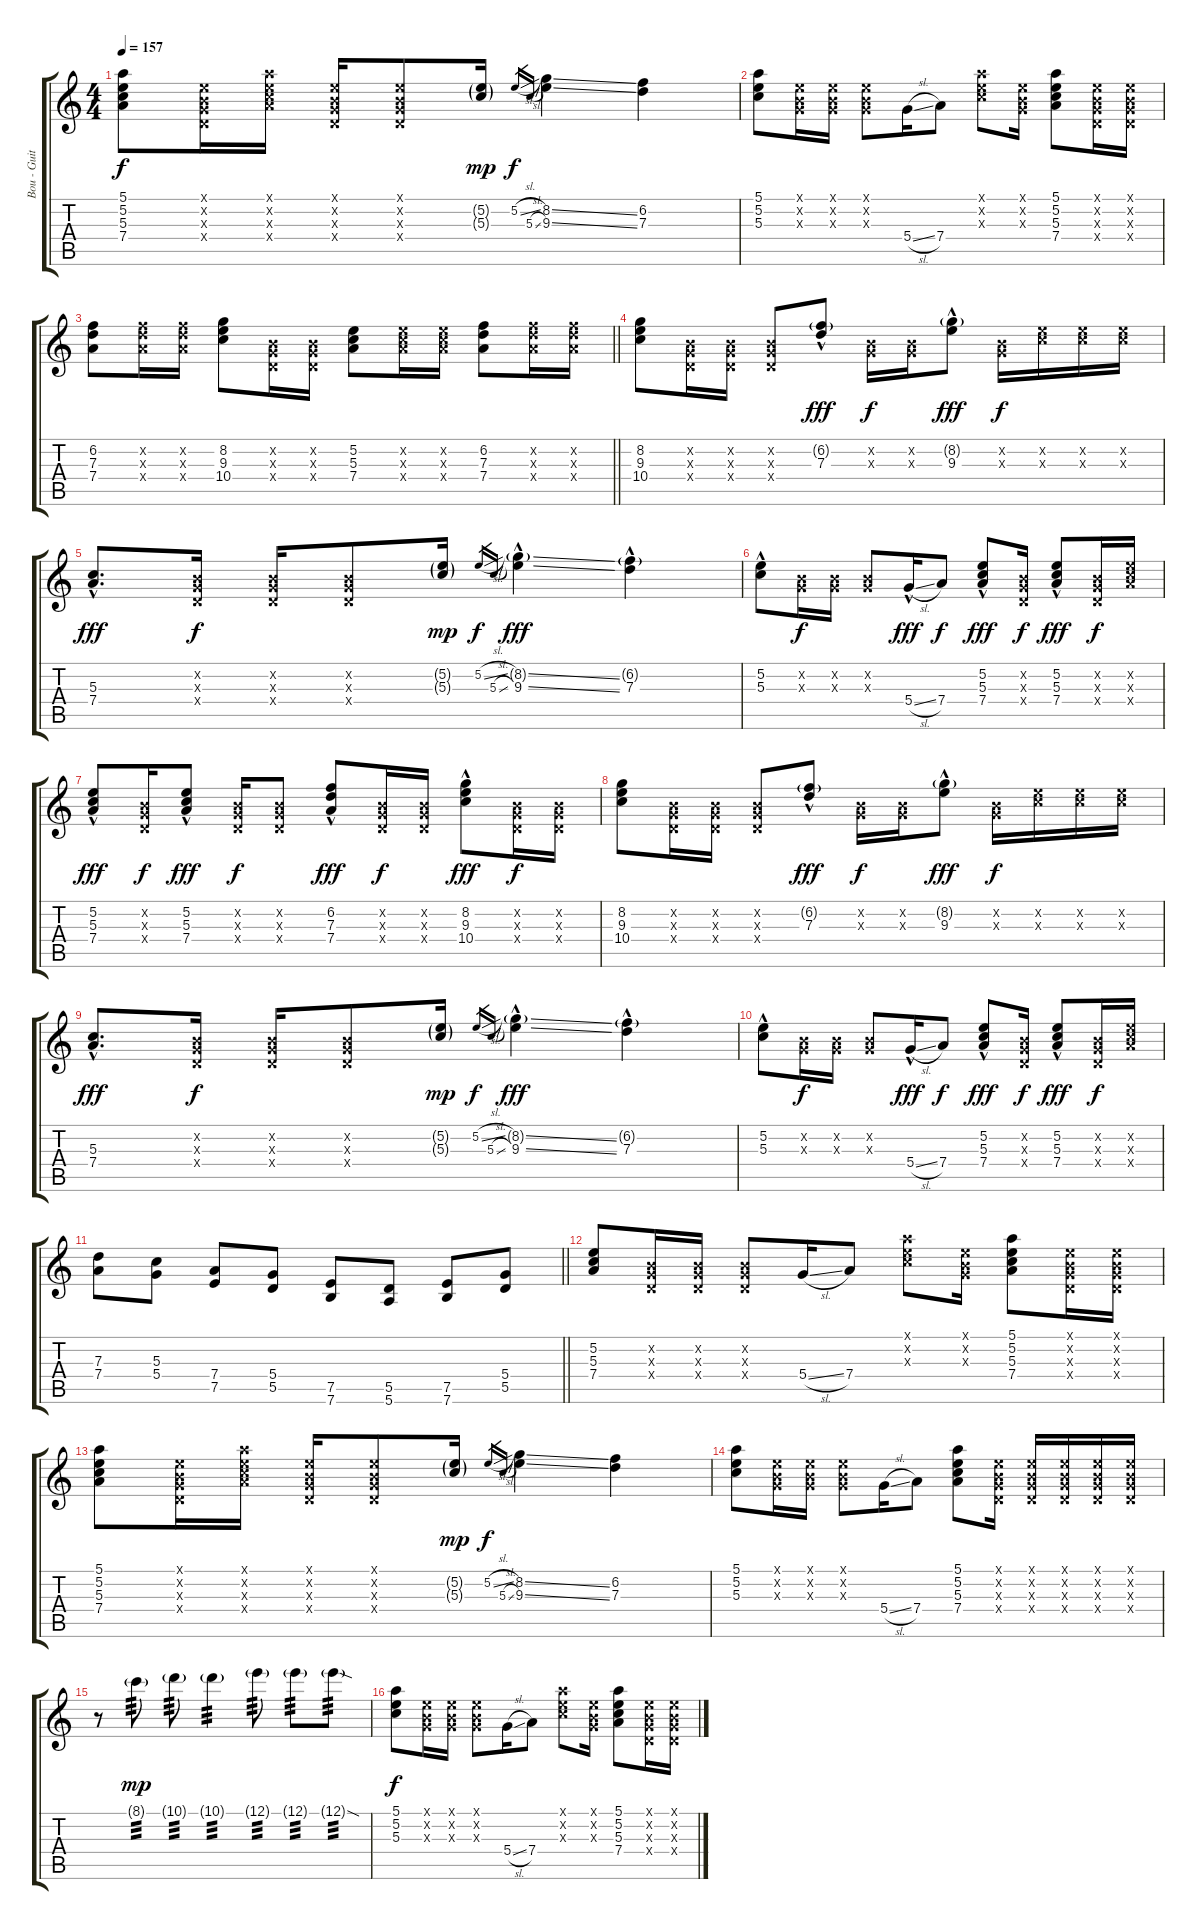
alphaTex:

\track ("Bou - Guitar 1" "Bou - Guit") {instrument electricguitarclean}
\staff {score tabs}
\tuning (E4 B3 G3 D3 A2 E2) {hide}
\ts (4 4)
\tempo 157
\clef g2
\ks c
(5.1 5.2 5.3 7.4).8{dy f} (0.1{x} 0.2{x} 0.3{x} 0.4{x}).16 (5.1{x} 5.2{x} 5.3{x} 7.4{x}).16 (0.1{x} 0.2{x} 0.3{x} 0.4{x}).16 (0.1{x} 0.2{x} 0.3{x} 0.4{x}).8 (5.2{g} 5.3{g}).16{dy mp} 5.2{sl}.16{gr dy f} 5.3{sl}.16{gr} (8.2{ss} 9.3{ss}).4 (6.2 7.3).4 |
(5.1 5.2 5.3).8{volume 12} (0.1{x} 0.2{x} 0.3{x}).16 (0.1{x} 0.2{x} 0.3{x}).16 (0.1{x} 0.2{x} 0.3{x}).8 5.4{sl}.16 7.4.8 (5.1{x} 5.2{x} 5.3{x}).8 (0.1{x} 0.2{x} 0.3{x}).16 (5.1 5.2 5.3 7.4).8 (0.1{x} 0.2{x} 0.3{x} 0.4{x}).16 (0.1{x} 0.2{x} 0.3{x} 0.4{x}).16 |
\barLineRight lightlight
(6.2 7.3 7.4).8 (6.2{x} 7.3{x} 7.4{x}).16 (6.2{x} 7.3{x} 7.4{x}).16 (8.2 9.3 10.4).8 (0.2{x} 0.3{x} 0.4{x}).16 (0.2{x} 0.3{x} 0.4{x}).16 (5.2 5.3 7.4).8 (5.2{x} 5.3{x} 7.4{x}).16 (5.2{x} 5.3{x} 7.4{x}).16 (6.2 7.3 7.4).8 (6.2{x} 7.3{x} 7.4{x}).16 (6.2{x} 7.3{x} 7.4{x}).16 |
\section ("" "")
(8.2 9.3 10.4).8{volume 10} (0.2{x} 0.3{x} 0.4{x}).16 (0.2{x} 0.3{x} 0.4{x}).16 (0.2{x} 0.3{x} 0.4{x}).8 (6.2{g} 7.3{hac}).8{dy fff} (0.2{x} 0.3{x}).16{dy f} (0.2{x} 0.3{x}).16 (8.2{g} 9.3{hac}).8{dy fff} (0.2{x} 0.3{x}).16{dy f} (5.2{x} 5.3{x}).16 (5.2{x} 5.3{x}).16 (5.2{x} 5.3{x}).16 |
(5.3 7.4{hac}).8{d dy fff} (0.2{x} 0.3{x} 0.4{x}).16{dy f} (0.2{x} 0.3{x} 0.4{x}).16 (0.2{x} 0.3{x} 0.4{x}).8 (5.2{g} 5.3{g}).16{dy mp} 5.2{sl}.16{gr dy f} 5.3{sl}.16{gr} (8.2{ss g} 9.3{ss hac}).4{dy fff} (6.2{g} 7.3{hac}).4 |
(5.2 5.3{hac}).8 (0.2{x} 0.3{x}).16{dy f} (0.2{x} 0.3{x}).16 (0.2{x} 0.3{x}).8 5.4{sl hac}.16{dy fff} 7.4.8{dy f} (5.2 5.3 7.4{hac}).8{dy fff} (0.2{x} 0.3{x} 0.4{x}).16{dy f} (5.2 5.3 7.4{hac}).8{dy fff} (0.2{x} 0.3{x} 0.4{x}).16{dy f} (5.2{x} 5.3{x} 7.4{x}).16 |
(5.2 5.3 7.4{hac}).8{dy fff} (0.2{x} 0.3{x} 0.4{x}).16{dy f} (5.2 5.3 7.4{hac}).8{dy fff} (0.2{x} 0.3{x} 0.4{x}).16{dy f} (0.2{x} 0.3{x} 0.4{x}).8 (6.2 7.3 7.4{hac}).8{dy fff} (0.2{x} 0.3{x} 0.4{x}).16{dy f} (0.2{x} 0.3{x} 0.4{x}).16 (8.2 9.3 10.4{hac}).8{dy fff} (0.2{x} 0.3{x} 0.4{x}).16{dy f} (0.2{x} 0.3{x} 0.4{x}).16 |
(8.2 9.3 10.4).8{volume 8} (0.2{x} 0.3{x} 0.4{x}).16 (0.2{x} 0.3{x} 0.4{x}).16 (0.2{x} 0.3{x} 0.4{x}).8 (6.2{g} 7.3{hac}).8{dy fff} (0.2{x} 0.3{x}).16{dy f} (0.2{x} 0.3{x}).16 (8.2{g} 9.3{hac}).8{dy fff} (0.2{x} 0.3{x}).16{dy f} (5.2{x} 5.3{x}).16 (5.2{x} 5.3{x}).16 (5.2{x} 5.3{x}).16 |
(5.3 7.4{hac}).8{d dy fff} (0.2{x} 0.3{x} 0.4{x}).16{dy f} (0.2{x} 0.3{x} 0.4{x}).16 (0.2{x} 0.3{x} 0.4{x}).8 (5.2{g} 5.3{g}).16{dy mp} 5.2{sl}.16{gr dy f} 5.3{sl}.16{gr} (8.2{ss g} 9.3{ss hac}).4{dy fff} (6.2{g} 7.3{hac}).4 |
(5.2 5.3{hac}).8 (0.2{x} 0.3{x}).16{dy f} (0.2{x} 0.3{x}).16 (0.2{x} 0.3{x}).8 5.4{sl hac}.16{dy fff} 7.4.8{dy f} (5.2 5.3 7.4{hac}).8{dy fff} (0.2{x} 0.3{x} 0.4{x}).16{dy f} (5.2 5.3 7.4{hac}).8{dy fff} (0.2{x} 0.3{x} 0.4{x}).16{dy f} (5.2{x} 5.3{x} 7.4{x}).16 |
\barLineRight lightlight
(7.3 7.4).8 (5.3 5.4).8 (7.4 7.5).8 (5.4 5.5).8 (7.5 7.6).8 (5.5 5.6).8 (7.5 7.6).8 (5.4 5.5).8 |
\section ("" "")
(5.2 5.3 7.4).8{volume 6} (0.2{x} 0.3{x} 0.4{x}).16 (0.2{x} 0.3{x} 0.4{x}).16 (0.2{x} 0.3{x} 0.4{x}).8 5.4{sl}.16 7.4.8 (5.1{x} 5.2{x} 5.3{x}).8 (0.1{x} 0.2{x} 0.3{x}).16 (5.1 5.2 5.3 7.4).8 (0.1{x} 0.2{x} 0.3{x} 0.4{x}).16 (0.1{x} 0.2{x} 0.3{x} 0.4{x}).16 |
(5.1 5.2 5.3 7.4).8 (0.1{x} 0.2{x} 0.3{x} 0.4{x}).16 (5.1{x} 5.2{x} 5.3{x} 7.4{x}).16 (0.1{x} 0.2{x} 0.3{x} 0.4{x}).16 (0.1{x} 0.2{x} 0.3{x} 0.4{x}).8 (5.2{g} 5.3{g}).16{dy mp} 5.2{sl}.16{gr dy f} 5.3{sl}.16{gr} (8.2{ss} 9.3{ss}).4 (6.2 7.3).4 |
(5.1 5.2 5.3).8{volume 4} (0.1{x} 0.2{x} 0.3{x}).16 (0.1{x} 0.2{x} 0.3{x}).16 (0.1{x} 0.2{x} 0.3{x}).8 5.4{sl}.16 7.4.8 (5.1 5.2 5.3 7.4).8 (0.1{x} 0.2{x} 0.3{x} 0.4{x}).16 (0.1{x} 0.2{x} 0.3{x} 0.4{x}).16 (0.1{x} 0.2{x} 0.3{x} 0.4{x}).16 (0.1{x} 0.2{x} 0.3{x} 0.4{x}).16 (0.1{x} 0.2{x} 0.3{x} 0.4{x}).16 |
r.8 8.1{g}.8{tp 3 dy mp} 10.1{g}.8{tp 3} 10.1{g}.4{tp 3} 12.1{g}.8{tp 3} 12.1{g}.8{tp 3} 12.1{sod g}.8{tp 3} |
(5.1 5.2 5.3).8{dy f} (0.1{x} 0.2{x} 0.3{x}).16 (0.1{x} 0.2{x} 0.3{x}).16 (0.1{x} 0.2{x} 0.3{x}).8 5.4{sl}.16 7.4.8 (5.1{x} 5.2{x} 5.3{x}).8 (0.1{x} 0.2{x} 0.3{x}).16 (5.1 5.2 5.3 7.4).8 (0.1{x} 0.2{x} 0.3{x} 0.4{x}).16 (0.1{x} 0.2{x} 0.3{x} 0.4{x}).16
